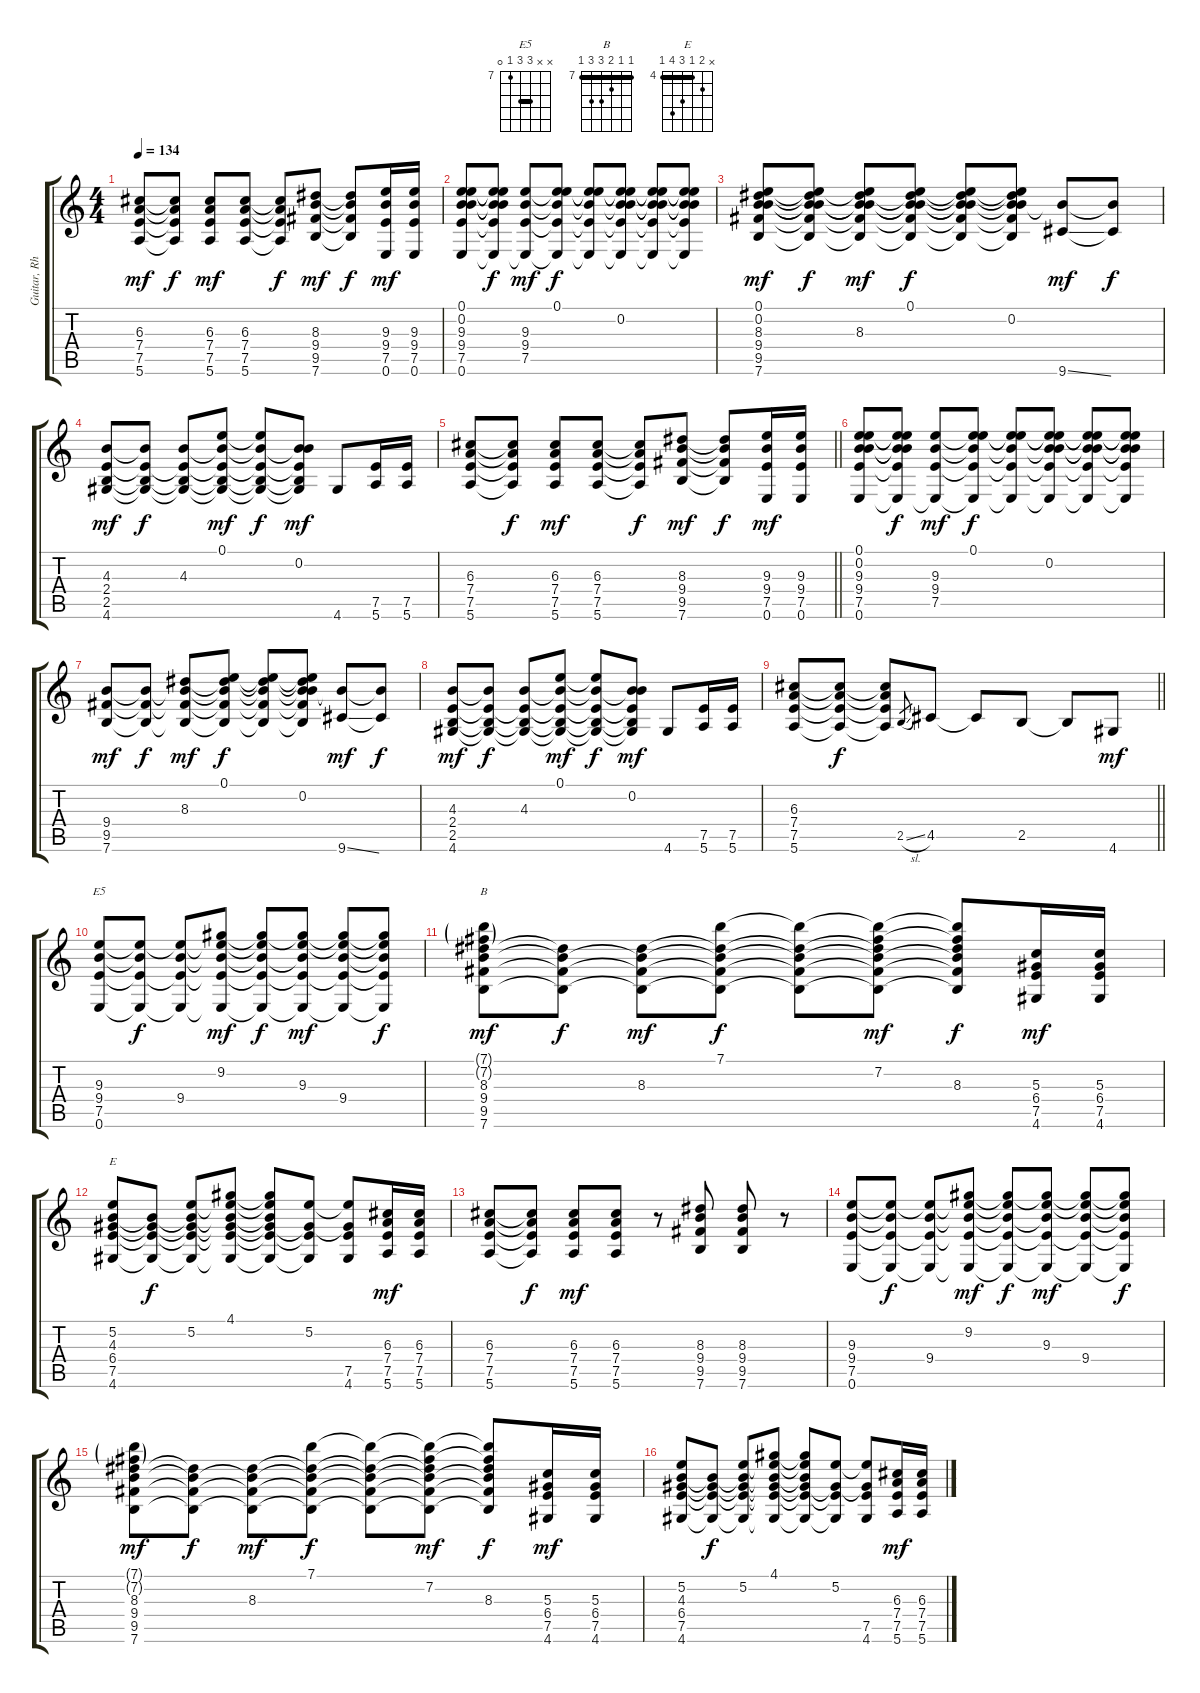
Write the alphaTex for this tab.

\track ("Guitar, Rhythm" "Guitar, Rh") {instrument overdrivenguitar}
\staff {score tabs}
\tuning (E4 B3 G3 D3 A2 E2) {hide}
\chord ("E5" x x 9 9 7 0) {firstfret 7 barre 9}
\chord ("B" 7 7 8 9 9 7) {firstfret 7 barre 7}
\chord ("E" x 5 4 6 7 4) {firstfret 4 barre 4}
\ts (4 4)
\tempo 134
\clef g2
\ks c
(6.3 7.4 7.5 5.6).8{dy mf} (6.3{t} 7.4{t} 7.5{t} 5.6{t}).8{dy f} (6.3 7.4 7.5 5.6).8{dy mf} (6.3 7.4 7.5 5.6).8 (6.3{t} 7.4{t} 7.5{t} 5.6{t}).8{dy f} (8.3 9.4 9.5 7.6).8{dy mf} (8.3{t} 9.4{t} 9.5{t} 7.6{t}).8{dy f} (9.3 9.4 7.5 0.6).16{dy mf} (9.3 9.4 7.5 0.6).16 |
(0.1 0.2 9.3 9.4 7.5 0.6).8 (0.1{t} 0.2{t} 9.3{t} 9.4{t} 7.5{t} 0.6{t}).8{dy f} (9.3 9.4 7.5 0.6{t}).8{dy mf} (0.1 9.3{t} 9.4{t} 7.5{t} 0.6{t}).8{dy f} (0.1{t} 9.3{t} 9.4{t} 7.5{t} 0.6{t}).8 (0.1{t} 0.2 9.3{t} 9.4{t} 7.5{t} 0.6{t}).8 (0.1{t} 0.2{t} 9.3{t} 9.4{t} 7.5{t} 0.6{t}).8 (0.1{t} 0.2{t} 9.3{t} 9.4{t} 7.5{t} 0.6{t}).8 |
(0.1 0.2 8.3 9.4 9.5 7.6).8{dy mf} (0.1{t} 0.2{t} 8.3{t} 9.4{t} 9.5{t} 7.6{t}).8{dy f} (0.1{t} 0.2{t} 8.3 9.4{t} 9.5{t} 7.6{t}).8{dy mf} (0.1 0.2{t} 8.3{t} 9.4{t} 9.5{t} 7.6{t}).8{dy f} (0.1{t} 0.2{t} 8.3{t} 9.4{t} 9.5{t} 7.6{t}).8 (0.1{t} 0.2 8.3{t} 9.4{t} 9.5{t} 7.6{t}).8 (0.2{t} 9.6{ss}).8{dy mf} (0.2{t} 9.6{t}).8{dy f} |
(4.3 2.4 2.5 4.6).8{dy mf} (4.3{t} 2.4{t} 2.5{t} 4.6{t}).8{dy f} (4.3 2.4{t} 2.5{t} 4.6{t}).8 (0.1 4.3{t} 2.4{t} 2.5{t} 4.6{t}).8{dy mf} (0.1{t} 4.3{t} 2.4{t} 2.5{t} 4.6{t}).8{dy f} (0.2 4.3{t} 2.4{t} 2.5{t} 4.6{t}).8{dy mf} 4.6.8 (7.5 5.6).16 (7.5 5.6).16 |
\barLineRight lightlight
(6.3 7.4 7.5 5.6).8 (6.3{t} 7.4{t} 7.5{t} 5.6{t}).8{dy f} (6.3 7.4 7.5 5.6).8{dy mf} (6.3 7.4 7.5 5.6).8 (6.3{t} 7.4{t} 7.5{t} 5.6{t}).8{dy f} (8.3 9.4 9.5 7.6).8{dy mf} (8.3{t} 9.4{t} 9.5{t} 7.6{t}).8{dy f} (9.3 9.4 7.5 0.6).16{dy mf} (9.3 9.4 7.5 0.6).16 |
(0.1 0.2 9.3 9.4 7.5 0.6).8 (0.1{t} 0.2{t} 9.3{t} 9.4{t} 7.5{t} 0.6{t}).8{dy f} (9.3 9.4 7.5 0.6{t}).8{dy mf} (0.1 9.3{t} 9.4{t} 7.5{t} 0.6{t}).8{dy f} (0.1{t} 9.3{t} 9.4{t} 7.5{t} 0.6{t}).8 (0.1{t} 0.2 9.3{t} 9.4{t} 7.5{t} 0.6{t}).8 (0.1{t} 0.2{t} 9.3{t} 9.4{t} 7.5{t} 0.6{t}).8 (0.1{t} 0.2{t} 9.3{t} 9.4{t} 7.5{t} 0.6{t}).8 |
(9.4 9.5 7.6).8{dy mf} (9.4{t} 9.5{t} 7.6{t}).8{dy f} (8.3 9.4{t} 9.5{t} 7.6{t}).8{dy mf} (0.1 8.3{t} 9.4{t} 9.5{t} 7.6{t}).8{dy f} (0.1{t} 8.3{t} 9.4{t} 9.5{t} 7.6{t}).8 (0.1{t} 0.2 8.3{t} 9.4{t} 9.5{t} 7.6{t}).8 (0.2{t} 9.6{ss}).8{dy mf} (0.2{t} 9.6{t}).8{dy f} |
(4.3 2.4 2.5 4.6).8{dy mf} (4.3{t} 2.4{t} 2.5{t} 4.6{t}).8{dy f} (4.3 2.4{t} 2.5{t} 4.6{t}).8 (0.1 4.3{t} 2.4{t} 2.5{t} 4.6{t}).8{dy mf} (0.1{t} 4.3{t} 2.4{t} 2.5{t} 4.6{t}).8{dy f} (0.2 4.3{t} 2.4{t} 2.5{t} 4.6{t}).8{dy mf} 4.6.8 (7.5 5.6).16 (7.5 5.6).16 |
\barLineRight lightlight
(6.3 7.4 7.5 5.6).8 (6.3{t} 7.4{t} 7.5{t} 5.6{t}).8{dy f} (6.3{t} 7.4{t} 7.5{t} 5.6{t}).8 2.5{sl}.8{gr} 4.5.8 4.5{t}.8 2.5.8 2.5{t}.8 4.6.8{dy mf} |
(9.3 9.4 7.5 0.6).8{ch "E5"} (9.3{t} 9.4{t} 7.5{t} 0.6{t}).8{dy f} (9.3{t} 9.4 7.5{t} 0.6{t}).8 (9.2 9.3{t} 9.4{t} 7.5{t} 0.6{t}).8{dy mf} (9.2{t} 9.3{t} 9.4{t} 7.5{t} 0.6{t}).8{dy f} (9.2{t} 9.3 9.4{t} 7.5{t} 0.6{t}).8{dy mf} (9.2{t} 9.3{t} 9.4 7.5{t} 0.6{t}).8 (9.2{t} 9.3{t} 9.4{t} 7.5{t} 0.6{t}).8{dy f} |
(7.1{g} 7.2{g} 8.3 9.4 9.5 7.6).8{ch "B" dy mf} (8.3{t} 9.4{t} 9.5{t} 7.6{t}).8{dy f} (8.3 9.4{t} 9.5{t} 7.6{t}).8{dy mf} (7.1 8.3{t} 9.4{t} 9.5{t} 7.6{t}).8{dy f} (7.1{t} 8.3{t} 9.4{t} 9.5{t} 7.6{t}).8 (7.1{t} 7.2 8.3{t} 9.4{t} 9.5{t} 7.6{t}).8{dy mf} (7.1{t} 7.2{t} 8.3 9.4{t} 9.5{t} 7.6{t}).8{dy f} (5.3 6.4 7.5 4.6).16{dy mf} (5.3 6.4 7.5 4.6).16 |
(5.2 4.3 6.4 7.5 4.6).8{ch "E"} (4.3{t} 6.4{t} 7.5{t} 4.6{t}).8{dy f} (5.2 4.3{t} 6.4{t} 7.5{t} 4.6{t}).8 (4.1 5.2{t} 4.3{t} 6.4{t} 7.5{t} 4.6{t}).8 (4.1{t} 5.2{t} 4.3{t} 6.4{t} 7.5{t} 4.6{t}).8 (5.2 6.4{t} 7.5{t} 4.6{t}).8 (5.2{t} 6.4{t} 7.5 4.6).8 (6.3 7.4 7.5 5.6).16{dy mf} (6.3 7.4 7.5 5.6).16 |
(6.3 7.4 7.5 5.6).8 (6.3{t} 7.4{t} 7.5{t} 5.6{t}).8{dy f} (6.3 7.4 7.5 5.6).8{dy mf} (6.3 7.4 7.5 5.6).8 r.8 (8.3 9.4 9.5 7.6).8 (8.3 9.4 9.5 7.6).8 r.8 |
(9.3 9.4 7.5 0.6).8 (9.3{t} 9.4{t} 7.5{t} 0.6{t}).8{dy f} (9.3{t} 9.4 7.5{t} 0.6{t}).8 (9.2 9.3{t} 9.4{t} 7.5{t} 0.6{t}).8{dy mf} (9.2{t} 9.3{t} 9.4{t} 7.5{t} 0.6{t}).8{dy f} (9.2{t} 9.3 9.4{t} 7.5{t} 0.6{t}).8{dy mf} (9.2{t} 9.3{t} 9.4 7.5{t} 0.6{t}).8 (9.2{t} 9.3{t} 9.4{t} 7.5{t} 0.6{t}).8{dy f} |
(7.1{g} 7.2{g} 8.3 9.4 9.5 7.6).8{dy mf} (8.3{t} 9.4{t} 9.5{t} 7.6{t}).8{dy f} (8.3 9.4{t} 9.5{t} 7.6{t}).8{dy mf} (7.1 8.3{t} 9.4{t} 9.5{t} 7.6{t}).8{dy f} (7.1{t} 8.3{t} 9.4{t} 9.5{t} 7.6{t}).8 (7.1{t} 7.2 8.3{t} 9.4{t} 9.5{t} 7.6{t}).8{dy mf} (7.1{t} 7.2{t} 8.3 9.4{t} 9.5{t} 7.6{t}).8{dy f} (5.3 6.4 7.5 4.6).16{dy mf} (5.3 6.4 7.5 4.6).16 |
(5.2 4.3 6.4 7.5 4.6).8 (4.3{t} 6.4{t} 7.5{t} 4.6{t}).8{dy f} (5.2 4.3{t} 6.4{t} 7.5{t} 4.6{t}).8 (4.1 5.2{t} 4.3{t} 6.4{t} 7.5{t} 4.6{t}).8 (4.1{t} 5.2{t} 4.3{t} 6.4{t} 7.5{t} 4.6{t}).8 (5.2 6.4{t} 7.5{t} 4.6{t}).8 (5.2{t} 6.4{t} 7.5 4.6).8 (6.3 7.4 7.5 5.6).16{dy mf} (6.3 7.4 7.5 5.6).16
